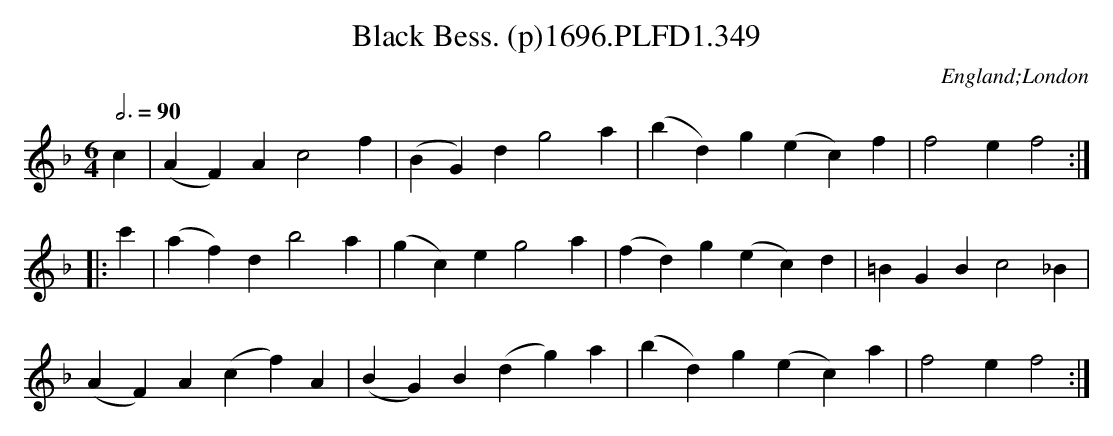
X:1
T:Black Bess. (p)1696.PLFD1.349
M:6/4
L:1/4
Q:3/4=90
O:England;London
K:F
c|(AF)Ac2f|(BG)dg2a|(bd)g(ec)f|f2ef2:|
|:c'|(af)db2a|(gc)eg2a|(fd)g(ec)d|=BGBc2_B|
(AF)A(cf)A|(BG)B(dg)a|(bd)g(ec)a|f2ef2:|
